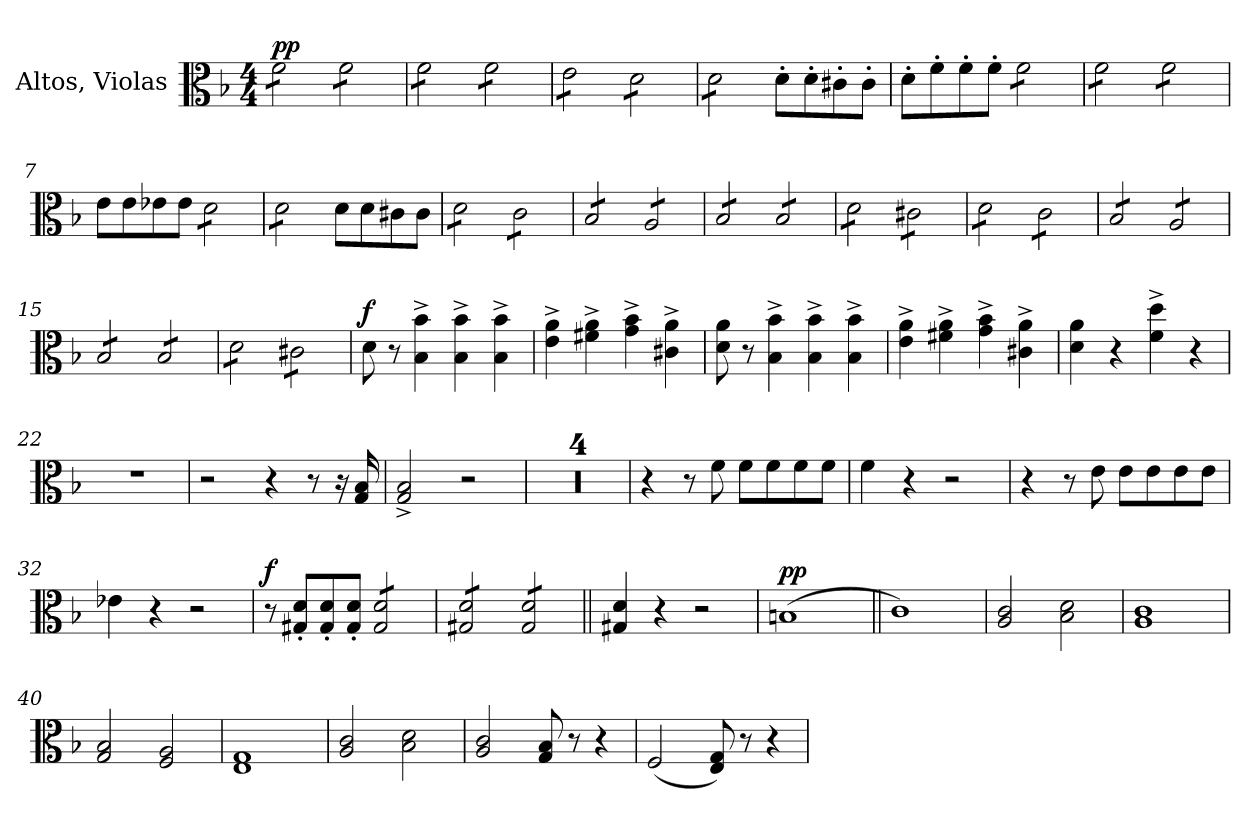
**kern	**dynam
*part1	*part1
*staff1	*staff1
*I"Altos, Violas	*
*I'Alt.	*
*clefC3	*
*k[b-]	*
*M4/4	*
=1	=1
!	!LO:DY:a
*tremolo	*
8f\L	pp
8f\	.
8f\	.
8f\J	.
8f\L	.
8f\	.
8f\	.
8f\J	.
=2	=2
8f\L	.
8f\	.
8f\	.
8f\J	.
8f\L	.
8f\	.
8f\	.
8f\J	.
=3	=3
8e\L	.
8e\	.
8e\	.
8e\J	.
8d\L	.
8d\	.
8d\	.
8d\J	.
=4	=4
8d\L	.
8d\	.
8d\	.
8d\J	.
*Xtremolo	*
8d'\L	.
8d'\	.
8c#X'\	.
8c#'\J	.
!!LO:LB:g=z
=5	=5
8d'\L	.
8f'\	.
8f'\	.
8f'\J	.
*tremolo	*
8f\L	.
8f\	.
8f\	.
8f\J	.
=6	=6
8f\L	.
8f\	.
8f\	.
8f\J	.
8f\L	.
8f\	.
8f\	.
8f\J	.
*Xtremolo	*
=7	=7
8e\L	.
8e\	.
8e-X\	.
8e-\J	.
*tremolo	*
8d\L	.
8d\	.
8d\	.
8d\J	.
=8	=8
8d\L	.
8d\	.
8d\	.
8d\J	.
*Xtremolo	*
8d\L	.
8d\	.
8c#X\	.
8c#\J	.
!!LO:PB:g=z
=9	=9
*tremolo	*
8d\L	.
8d\	.
8d\	.
8d\J	.
8c\L	.
8c\	.
8c\	.
8c\J	.
=10	=10
8B-/L	.
8B-/	.
8B-/	.
8B-/J	.
8A/L	.
8A/	.
8A/	.
8A/J	.
=11	=11
8B-/L	.
8B-/	.
8B-/	.
8B-/J	.
8B-/L	.
8B-/	.
8B-/	.
8B-/J	.
=12	=12
8d\L	.
8d\	.
8d\	.
8d\J	.
8c#X\L	.
8c#X\	.
8c#X\	.
8c#X\J	.
!!LO:LB:g=z
=13	=13
8d\L	.
8d\	.
8d\	.
8d\J	.
8c\L	.
8c\	.
8c\	.
8c\J	.
=14	=14
8B-/L	.
8B-/	.
8B-/	.
8B-/J	.
8A/L	.
8A/	.
8A/	.
8A/J	.
=15	=15
8B-/L	.
8B-/	.
8B-/	.
8B-/J	.
8B-/L	.
8B-/	.
8B-/	.
8B-/J	.
=16	=16
8d\L	.
8d\	.
8d\	.
8d\J	.
8c#X\L	.
8c#X\	.
8c#X\	.
8c#X\J	.
*Xtremolo	*
!!LO:PB:g=z
=17	=17
!	!LO:DY:a
8d\	f
8r	.
4B-\^ 4b-\^	.
4B-\^ 4b-\^	.
4B-\^ 4b-\^	.
=18	=18
4e\^ 4a\^	.
4f#X\^ 4a\^	.
4g\^ 4b-\^	.
4c#X\^ 4a\^	.
=19	=19
8d\ 8a\	.
8r	.
4B-\^ 4b-\^	.
4B-\^ 4b-\^	.
4B-\^ 4b-\^	.
=20	=20
4e\^ 4a\^	.
4f#X\^ 4a\^	.
4g\^ 4b-\^	.
4c#X\^ 4a\^	.
=21	=21
4d\ 4a\	.
4r	.
4f\^ 4dd\^	.
4r	.
=22	=22
1r	.
!!LO:LB:g=z
=23	=23
2r	.
4r	.
8r	.
16r	.
16G/ 16B-/	.
=24	=24
2G/^ 2B-/^	.
2r	.
=25	=25
1r	.
!!LO:PB:g=z
=26	=26
1r	.
=27	=27
1r	.
=28	=28
1r	.
!!LO:LB:g=z
=29	=29
4r	.
8r	.
8f\	.
8f\L	.
8f\	.
8f\	.
8f\J	.
=30	=30
4f\	.
4r	.
2r	.
=31	=31
4r	.
8r	.
8e\	.
8e\L	.
8e\	.
8e\	.
8e\J	.
!!LO:PB:g=z
=32	=32
4e-X\	.
4r	.
2r	.
=33	=33
!	!LO:DY:a
8r	f
8G#X/' 8d/'L	.
8G#/' 8d/'	.
8G#/' 8d/'J	.
*tremolo	*
8G#/ 8d/L	.
8G#/ 8d/	.
8G#/ 8d/	.
8G#/ 8d/J	.
=34	=34
8G#X/ 8d/L	.
8G#X/ 8d/	.
8G#X/ 8d/	.
8G#X/ 8d/J	.
8G#/ 8d/L	.
8G#/ 8d/	.
8G#/ 8d/	.
8G#/ 8d/J	.
*Xtremolo	*
!!LO:LB:g=z
=35||	=35||
4G#X/ 4d/	.
4r	.
2r	.
=36	=36
!	!LO:DY:a
(1Bn	pp
=37||	=37||
1c)	.
=38	=38
2A/ 2c/	.
2B-\ 2d\	.
!!LO:PB:g=z
=39	=39
1A 1c	.
=40	=40
2G/ 2B-/	.
2F/ 2A/	.
=41	=41
1E 1G	.
!!LO:LB:g=z
=42	=42
2A/ 2c/	.
2B-\ 2d\	.
=43	=43
2A/ 2c/	.
8G/ 8B-/	.
8r	.
4r	.
!!LO:PB:g=z
=44	=44
(2F/	.
8E/ 8G/)	.
8r	.
4r	.
=	=
*-	*-
